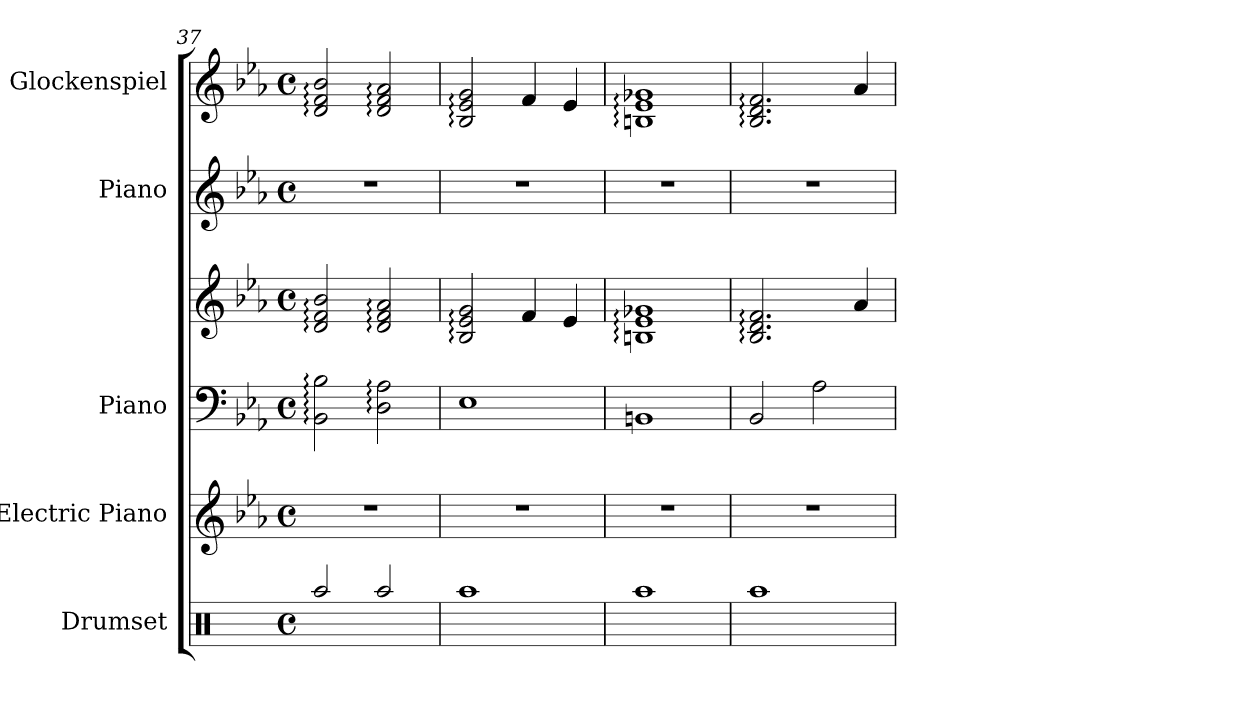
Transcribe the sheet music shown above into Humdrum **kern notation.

**kern	**kern	**kern	**kern	**kern	**kern
*part5	*part4	*part3	*part3	*part2	*part1
*staff6	*staff5	*staff4	*staff3	*staff2	*staff1
*I"Drumset	*I"Electric Piano	*I"Piano	*	*I"Piano	*I"Glockenspiel
*I'Drs.	*I'El. Pno.	*I'Pno.	*	*I'Pno.	*I'Glk.
!!LO:LB:g=z
*clefX	*clefG2	*clefF4	*clefG2	*clefG2	*clefG2
*	*	*	*	*	*ITrd-14c-24
*k[]	*k[b-e-a-]	*k[b-e-a-]	*k[b-e-a-]	*k[b-e-a-]	*k[b-e-a-]
*M4/4	*M4/4	*M4/4	*M4/4	*M4/4	*M4/4
*met(c)	*met(c)	*met(c)	*met(c)	*met(c)	*met(c)
=37	=37	=37	=37	=37	=37
2Raa/	1r	2BB-\: 2B-\:	2d/: 2f/: 2b-/:	1r	2ddd/: 2fff/: 2bbb-/:
2Raa/	.	2D\: 2A-\:	2d/: 2f/: 2a-/:	.	2ddd/: 2fff/: 2aaa-/:
=38	=38	=38	=38	=38	=38
1Raa	1r	1E-:	2B-/: 2e-/: 2g/:	1r	2bb-/: 2eee-/: 2ggg/:
.	.	.	4f/	.	4fff/
.	.	.	4e-/	.	4eee-/
=39	=39	=39	=39	=39	=39
1Raa	1r	1BBn:	1Bn: 1e-: 1g-X:	1r	1bbn: 1eee-: 1ggg-X:
=40	=40	=40	=40	=40	=40
1Raa	1r	2BB-/	2.B-/: 2.d/: 2.f/:	1r	2.bb-/: 2.ddd/: 2.fff/:
.	.	2A-\	.	.	.
.	.	.	4a-/	.	4aaa-/
=	=	=	=	=	=
*-	*-	*-	*-	*-	*-
